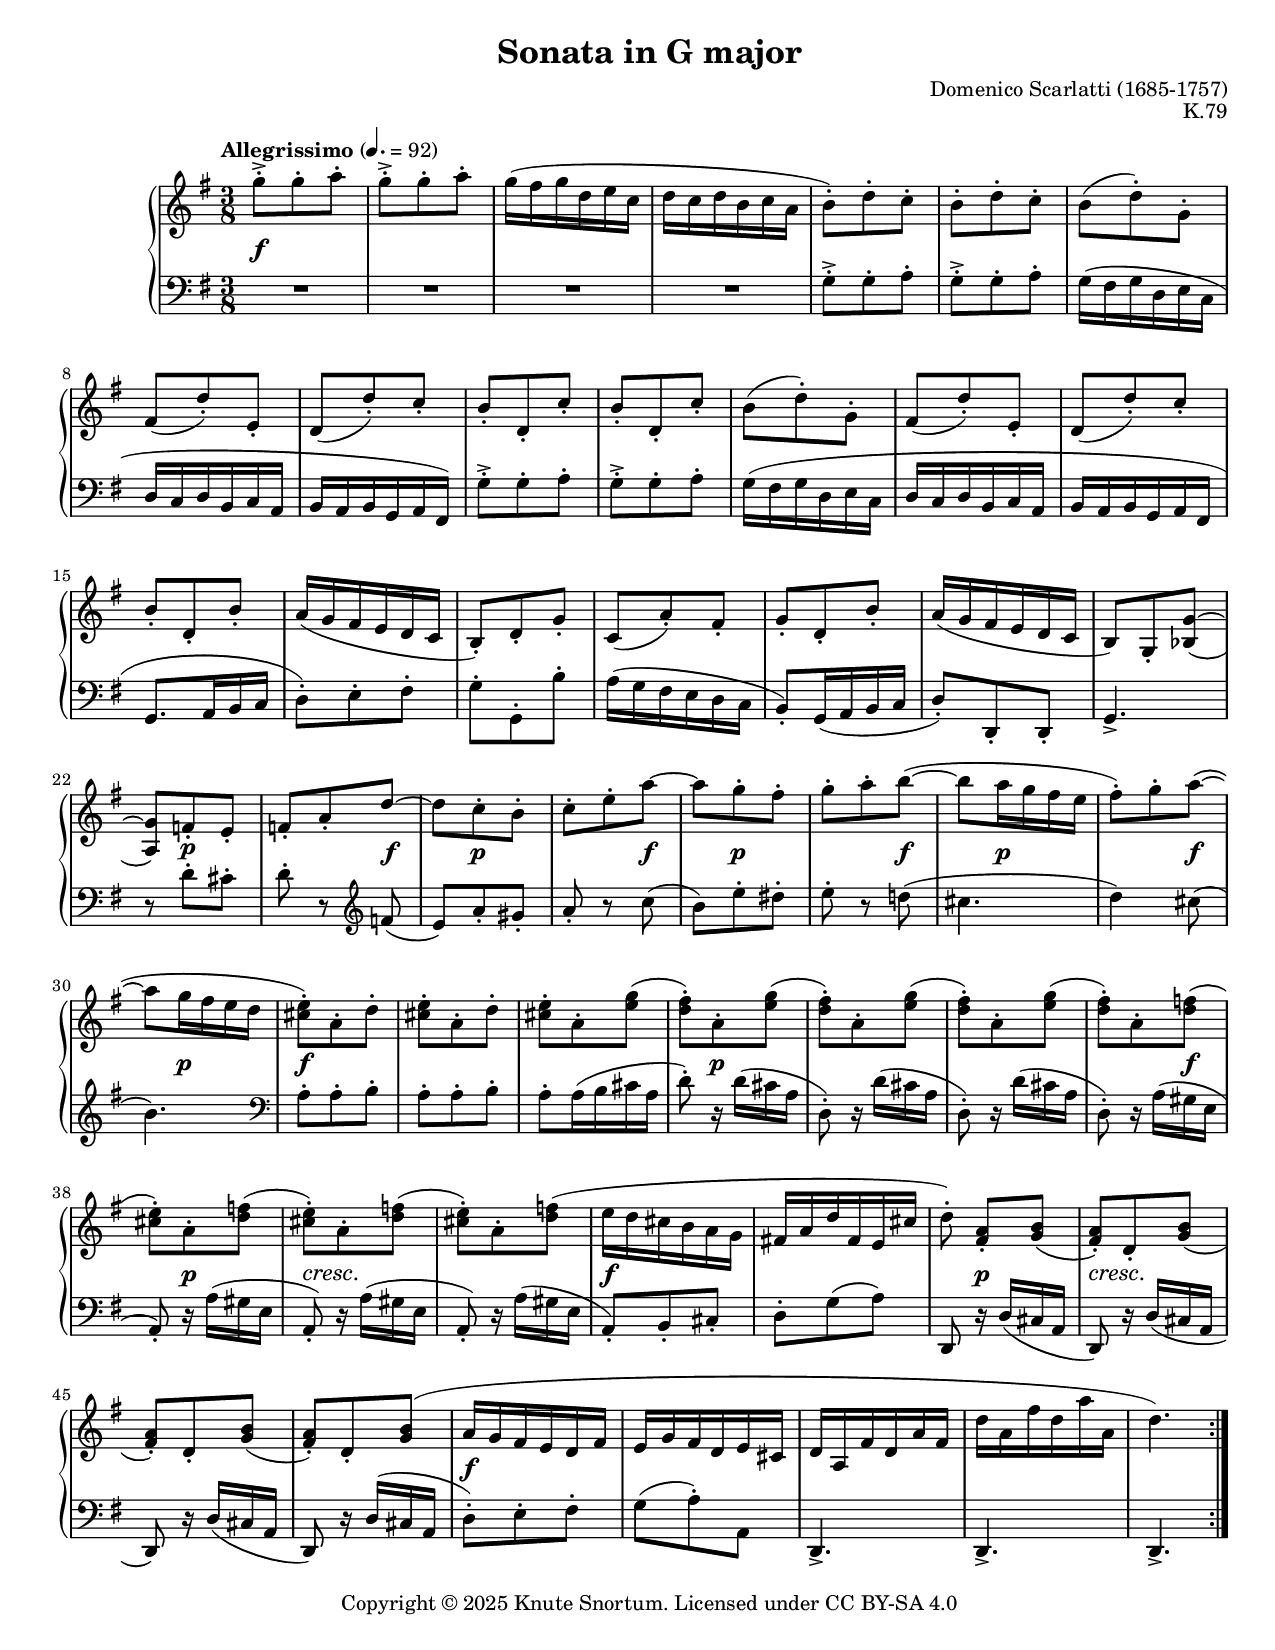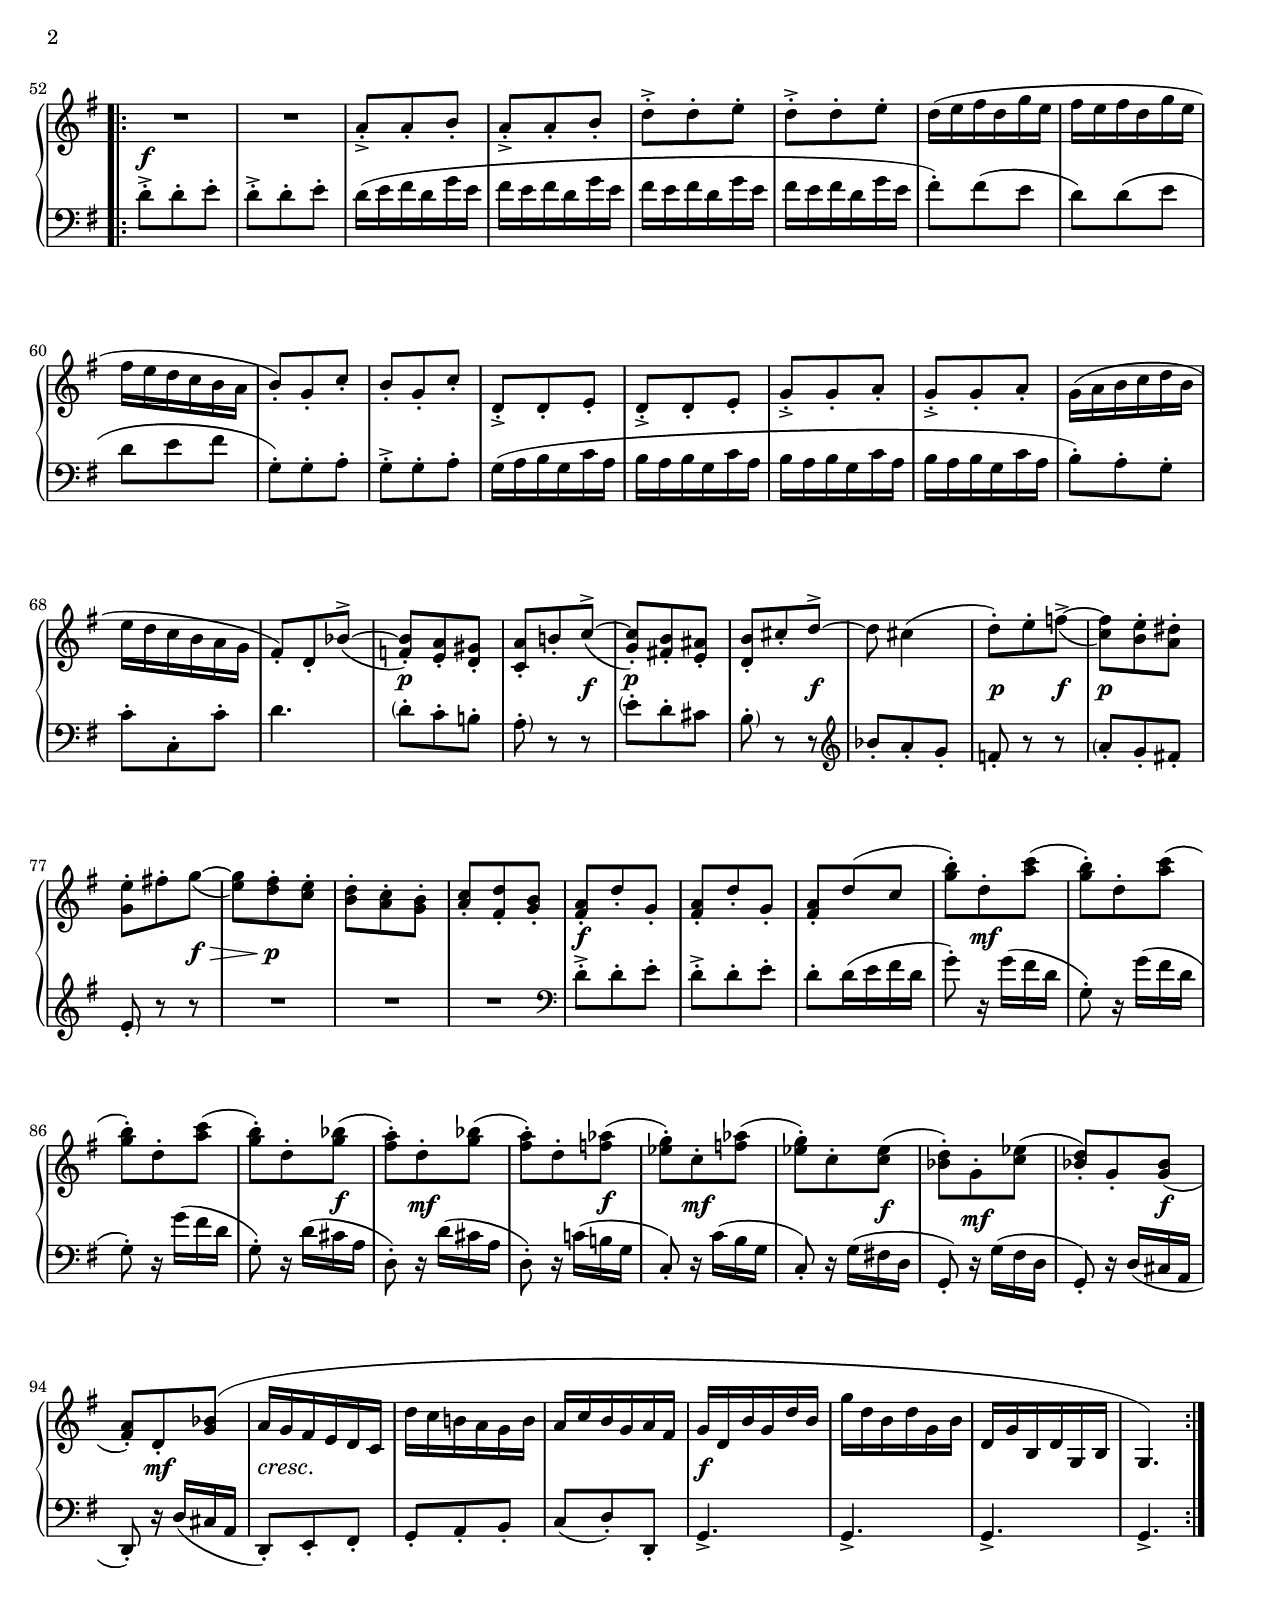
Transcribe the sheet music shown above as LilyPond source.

%...+....1....+....2....+....3....+....4....+....5....+....6....+....7....+....

\version "2.24.0"
\include "globals.ily"

\header { 
  title = "Sonata in G major"
  opus = "K.79"
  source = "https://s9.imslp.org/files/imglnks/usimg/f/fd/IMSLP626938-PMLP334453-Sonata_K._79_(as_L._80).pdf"
}

%
% Positions and shapes
%

slurShapeA = \shape #'(
                        ((0 . 0) (0 . 0) (0 . 0) (0 . 0))
                        ((0.25 . 0) (0 . 0) (0 . 0) (0 . 0))
                      ) \etc
slurShapeB = \shape #'(
                        ((0 . 0) (0 . 0) (0 . 0) (0 . 0))
                        ((0.5 . 0) (0 . 0) (0 . 0) (0 . 0))
                      ) \etc

%
% Music
%

global = {
  \time 3/8
  \key g \major
}

rightHand = \relative {
  \global
  \repeat volta 2 {
    g''8-.-> g-. a-. |
    g8-.-> g-. a-. |
    g16( fs g d e c |
    d16 c d b c a |
    b8-.) d-. c-. |
    b8-. d-. c-. |
    b8( d-.) g,-. |
    fs8( d'-.) e,-. |
    
    \barNumberCheck 9
    d8( d'-.) c-. |
    b8-. d,-. c'-. |
    b8-. d,-. c'-. |
    b8( d-.) g,-. |
    fs8( d'-.) e,-. |
    d8( d'-.) c-. |
    b8-. d,-. b'-. |
    a16( g fs e d c |
    
    \barNumberCheck 17
    b8-.) d-. g-. |
    c,8( a'-.) fs-. |
    g8-. d-. b'-. |
    a16( g fs e d c |
    b8) g-. <bf g'>(^~ |
    <a g'>8) f'-. e-. |
    f8-. a-. d~ |
    d8 c-. b-. |
    
    \barNumberCheck 25
    c8-. e-. a~ |
    a8 g-. fs-. |
    g8-. a-. b~( |
    b8 a16 g fs e |
    fs8-.) g-. a(~ |
    a8 g16 fs e d |
    <cs e>8-.) a-. d-. |
    <cs e>8-. a-. d-. |
    
    \barNumberCheck 33
    <cs e>8-. a-. <e' g>( |
    <d fs>8-.) a-. <e' g>( |
    <d fs>8-.) a-. <e' g>( |
    <d fs>8-.) a-. <e' g>( |
    <d fs>8-.) a-. <d f>( |
    <cs e>8-.) a-. <d f>( |
    <cs e>8-.) a-. <d f>( |
    <cs e>8-.) a-. <d f>( |
    
    \barNumberCheck 41
    e16 d cs b a g |
    fs!16 a d fs, e cs' |
    d8-.)\noBeam <fs, a>-. <g b>( |
    <fs a>8-.) d-. <g b>( |
    <fs a>8-.) d-. <g b>( |
    <fs a>8-.) d-. \offsetPositions #'(0 . -1) <g b>( |
    a16 g fs e d fs |
    e16 g fs d e cs |
    
    \barNumberCheck 49
    d16 a fs' d a' fs |
    d'16 a fs' d a' a, |
    d4.) |
  }
  \repeat volta 2 {
    R4. * 2 |
    a8-.-> a-. b-. |
    a8-.-> a-. b-. |
    d8-.-> d-. e-. |
    
    \barNumberCheck 57
    d8-.-> d-. e-. |
    d16-\slurShapeA ( e fs d g e |
    fs16 e fs d g e |
    fs16 e d c b a |
    b8-.) g-. c-. |
    b8-. g-. c-. |
    d,-.-> d-. e-. |
    d-.-> d-. e-. |
    
    \barNumberCheck 65
    g8-.-> g-. a-. |
    g8-.-> g-. a-. |
    g16-\slurShapeB ( a b c d b |
    e16 d c b a g |
    fs8-.) d-. bf'^>(~ |
    <f bf>8-.) <e a>-. <d gs>-. |
    <c a'>8-. b'!-. \offsetPositions #'(1 . 0) c^>(^~ |
    <g c>8-.) <fs! b>-. <e as>-. |
    
    \barNumberCheck 73
    <d b'>8-. cs'-. d^>~ |
    d8 cs4( |
    d8-.) e-. f->_(~ |
    <c f>8) <b e>-. <a ds>-. |
    <g e'>8-. fs'!-. g_(~ |
    <e g>8) <d fs>-. <c e>-. |
    <b d>8-. <a c>-. <g b>-. |
    <a c>8-. <fs d'>-. <g b>-. |
    
    \barNumberCheck 81
    <fs a>8-. d'-. g,-. |
    <fs a>8-. d'-. g,-. |
    <fs a>8-. d'( c |
    <g' b>8-.) d-. <a' c>( |
    <g b>8-.) d-. <a' c>( |
    <g b>8-.) d-. <a' c>( |
    <g b>8-.) d-. <g bf>( |
    <fs a>8-.) d-. <g bf>( |
    
    \barNumberCheck 89
    <fs a>8-.) d-. <f af>( |
    <ef g>8-.) c-. <f af>( |
    <ef g>8-.) c-. <c ef>( |
    <bf d>8-.) g-. <c ef>( |
    <bf d>8-.) g-. <g bf>( |
    <fs a>8-.) d-. <g bf>( |
    a16 g fs e d c |
    d' c b! a g b |
    
    \barNumberCheck 97
    a16 c b g a fs |
    g16 d b' g d' b |
    g'16 d b d g, b |
    d,16 g b, d g, b |
    g4.) |
  }
}

leftHand = \relative {
  \global
  \clef bass
  \repeat volta 2 {
    R4. * 4 |
    g8-.-> g-. a-. |
    g8-.-> g-. a-. |
    g16( fs g d e c |
    d16 c d b c a |
    
    \barNumberCheck 9
    b16 a b g a fs) |
    g'8-.-> g-. a-. |
    g8-.-> g-. a-. |
    g16( fs g d e c |
    d16 c d b c a |
    b16 a b g a fs |
    g8. a16 b c |
    d8-.) e-. fs-. |
    
    \barNumberCheck 17
    g8-. g,-. b'-. |
    a16( g fs e d c |
    b8-.) g16( a b c |
    d8-.) d,-. d-. |
    g4.-> |
    r8 d''-. cs-. |
    d8-. r \clef treble f( |
    e8) a-. gs-. |
    
    \barNumberCheck 25
    a8-. r c( |
    b8) e-. ds-. |
    e8-. r d!( |
    cs4. |
    d4) cs8( |
    b4.) |
    \clef bass a,8-. a-. b-. |
    a8-. a-. b-. |
    
    \barNumberCheck 33
    a8-. a16( b cs a |
    d8-.) r16 d( cs a |
    d,8-.) r16 d'( cs a |
    d,8-.) r16 d'( cs a |
    d,8-.) r16 a'( gs e |
    a,8-.) r16 \offsetPositions #'(0 . 2.5) a'( gs e |
    a,8-.) r16 \offsetPositions #'(0 . 2.5) a'( gs e |
    a,8-.) r16 a'( gs e |
    
    \barNumberCheck 41
    a,8-.) b-. cs-. |
    d8-. g( a) |
    d,,8 r16 d'( cs a |
    d,8) r16 d'( cs a |
    d,8) r16 d'( cs a |
    d,8) r16 \offsetPositions #'(0 . -1) d'( cs a |
    d8-.) e-. fs-. |
    g8( a-.) a, |
    
    \barNumberCheck 49
    d,4.-> |
    d4.-> |
    d4.-> |
  }
  \repeat volta 2 {
    d''8-.-> d-. e-. |
    d8-.-> d-. e-. |
    d16( e fs d g e |
    fs16 e fs d g e |
    fs16 e fs d g e |
    
    \barNumberCheck 57
    fs16 e fs d g e |
    fs8-.) fs( e |
    d8) d( e |
    d8 e fs |
    g,8-.) g-. a-. |
    g8-.-> g-. a-. |
    g16( a b g c a |
    b16 a b g c a |
    
    \barNumberCheck 65
    b16 a b g c a |
    b16 a b g c a |
    b8-.) a-. g-. |
    c8-. c,-. c'-. |
    d4. |
    \override Parentheses.font-size = #-1
    \startParenthesis \parenthesize d8-. c-. b!-. |
    \endParenthesis \parenthesize a8-. r r |
    \startParenthesis \parenthesize e'8-. d-. cs |
    
    \barNumberCheck 73
    \endParenthesis \parenthesize b8-. r r |
    \clef treble bf'8-. a-. g-. |
    f8-. r r |
    \startParenthesis \parenthesize a8-. g-. fs!-. |
    \endParenthesis \parenthesize e8-. r r |
    R4. * 3 |
    
    \barNumberCheck 81
    \clef bass d8-.-> d-. e-. |
    d8-.-> d-. e-. |
    d8-. d16( e fs d |
    g8-.) r16 g( fs d |
    g,8-.) r16 g'( fs d |
    g,8-.) r16 g'( fs d |
    g,8-.) r16 d'( cs a |
    d,8-.) r16 d'( cs a |
    
    \barNumberCheck 89
    d,8-.) r16 \offsetPositions #'(0 . 2.5) c'!( b! g |
    c,8-.) r16 \offsetPositions #'(0 . 2.5) c'( b g |
    c,8-.) r16 \offsetPositions #'(0 . 2.5) g'( fs! d |
    g,8-.) r16 \offsetPositions #'(0 . 2.5) g'( fs d |
    g,8-.) r16 d'( cs a |
    d,8-.) r16 d'( cs a |
    d,8-.) e-. fs-. |
    g8-. a-. b-. |
    
    \barNumberCheck 97
    c8( d-.) d,-. |
    g4.-> |
    g4.-> |
    g4.-> |
    g4.-> |
  }
}

dynamics = {
  \override DynamicTextSpanner.style = #'none
  \repeat volta 2 {
    s4.\f |
    s4. * 7 |
    
    \barNumberCheck 9
    s4. * 8 |
    
    \barNumberCheck 17
    s4. * 5 |
    s8 s4-\tweak Y-offset 0 \p |
    s4 s8\f |
    s8 s4\p |
    
    \barNumberCheck 25
    s4 s8\f |
    s8 s4\p |
    s4 s8\f |
    s8 s4\p |
    s4 s8\f |
    s8 s4\p |
    s4.\f |
    s4. |
    
    \barNumberCheck 33
    s4. |
    s8 s4\p |
    s4. * 2 |
    s4 s8\f |
    s8 s4\p |
    s4.\cresc |
    s4. |
    
    \barNumberCheck 41
    s4.\f |
    s4. |
    s8 s4\p |
    s4.\cresc |
    s4. * 2 |
    s4.\f |
    s4. |
    
    \barNumberCheck 49
    s4. * 3 |
  }
  \repeat volta 2 {
    s4.\f |
    s4. * 4 |
    
    \barNumberCheck 57
    s4. * 8 |
    
    \barNumberCheck 65
    s4. * 5 |
    s4.-\tweak Y-offset 0.5 \p |
    s4 s8\f |
    s4.-\tweak Y-offset 0.5 \p |
    
    \barNumberCheck 73
    s4 s8\f |
    s4. |
    s4\p s8\f |
    s4.\p |
    s4 s8\f\> |
    s8 s4\p |
    s4. * 2 |
    
    \barNumberCheck 81
    s4.-\tweak Y-offset 1 \f |
    s4. * 2 |
    s8 s4-\tweak Y-offset 1 \mf |
    s4. * 2 |
    s4 s8-\tweak Y-offset 1 \f |
    s8 s4-\tweak Y-offset 0.5 \mf |
    
    \barNumberCheck 89
    s4 s8-\tweak Y-offset 1 \f |
    s8 s4-\tweak Y-offset 0.5 \mf |
    s4 s8-\tweak Y-offset 0 \f |
    s8 s4-\tweak Y-offset -1 \mf |
    s4 s8-\tweak Y-offset 0.5 \f |
    s8 s4\mf |
    s4.\cresc |
    s4. |
    
    \barNumberCheck 97
    s4. |
    s4.\f |
    s4. * 3 |
  }
}

tempi = {
  \repeat volta 2 {
    \tempo "Allegrissimo" 4. = 92
    s4. * 48 |
    
    \barNumberCheck 49
    s4. |
    \set Score.tempoHideNote = ##t
    s8 \tempo 4. = 84 s \tempo 4. = 76 s |
    \tempo 4. = 69 s4. |
  }
  \repeat volta 2 {
    \tempo 4. = 92
    s4. * 5 |
    
    \barNumberCheck 57
    s4. * 40 |
    
    \barNumberCheck 97
    s4. * 3 |
    \tag layout { s4. * 2 | }
    \tag midi {
      \alternative {
        {
          s8 \tempo 4. = 84 s \tempo 4. = 76 s |
          \tempo 4. = 69 s4. |
        }
        {
          \tempo 4. = 80 s8 \tempo 4. = 69 s \tempo 4. = 60 s |
          \tempo 4. = 50 s4. |
        }
      }
    }
  }
}

forceBreaks = {
  % page 1
  s4. * 7 \break
  s4. * 7 \break
  s4. * 7 \break
  s4. * 8 \break
  s4. * 8 \break
  s4. * 7 \break
  s4. * 7 \pageBreak
  
  % page 2
  s4. * 8 \break
  s4. * 8 \break
  s4. * 9 \break
  s4. * 9 \break
  s4. * 8 \break
}

\score {
  \keepWithTag layout  
  \new PianoStaff \with {
    \override StaffGrouper.staff-staff-spacing = 
      #'((basic-distance . 9)
         (padding . 1))
  } <<
    \new Staff = "upper" \rightHand
    \new Dynamics \dynamics
    \new Staff = "lower" \leftHand
    \new Dynamics \tempi
    \new Devnull \forceBreaks
  >>
  \layout {}
}

\include "articulate.ly"

\score {
  \keepWithTag midi
  \articulate <<
    \new Staff = "upper" << \rightHand \dynamics \tempi >>
    \new Staff = "lower" << \leftHand \dynamics \tempi >>
  >>
  \midi {}
}
